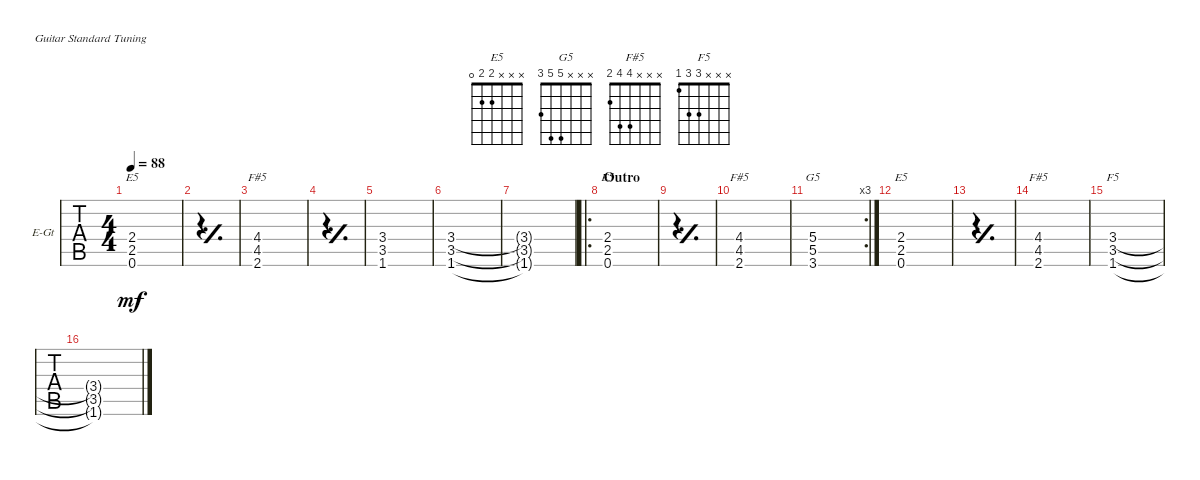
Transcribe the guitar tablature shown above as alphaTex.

\defaultSystemsLayout 4
\bracketExtendMode groupsimilarinstruments
\firstSystemTrackNameOrientation horizontal
\otherSystemsTrackNameOrientation horizontal
\track ("Guitar 2" "E-Gt") {instrument distortionguitar}
\staff {tabs}
\tuning (E4 B3 G3 D3 A2 E2)
\chord ("E5" x x x 2 2 0)
\chord ("G5" x x x 5 5 3)
\chord ("F#5" x x x 4 4 2)
\chord ("F5" x x x 3 3 1)
\ts (4 4)
\tempo 88
\clef g2
\ks c
(0.6 2.5 2.4).1{ch "E5" dy mf} |
\simile simple
|
\simile none
(2.6 4.5 4.4).1{ch "F#5"} |
\simile simple
|
\simile none
(1.6 3.5 3.4).1 |
(1.6 3.5 3.4).1 |
(1.6{t} 3.5{t} 3.4{t}).1 |
\ro
\section ("" "Outro")
(0.6 2.5 2.4).1{ch "E5"} |
\simile simple
|
\simile none
(4.5 4.4 2.6).1{ch "F#5"} |
\rc 3
(3.6 5.5 5.4).1{ch "G5"} |
(0.6 2.5 2.4).1{ch "E5"} |
\simile simple
|
\simile none
(4.5 4.4 2.6).1{ch "F#5"} |
(1.6 3.5 3.4).1{ch "F5"} |
(1.6{t} 3.5{t} 3.4{t}).1
